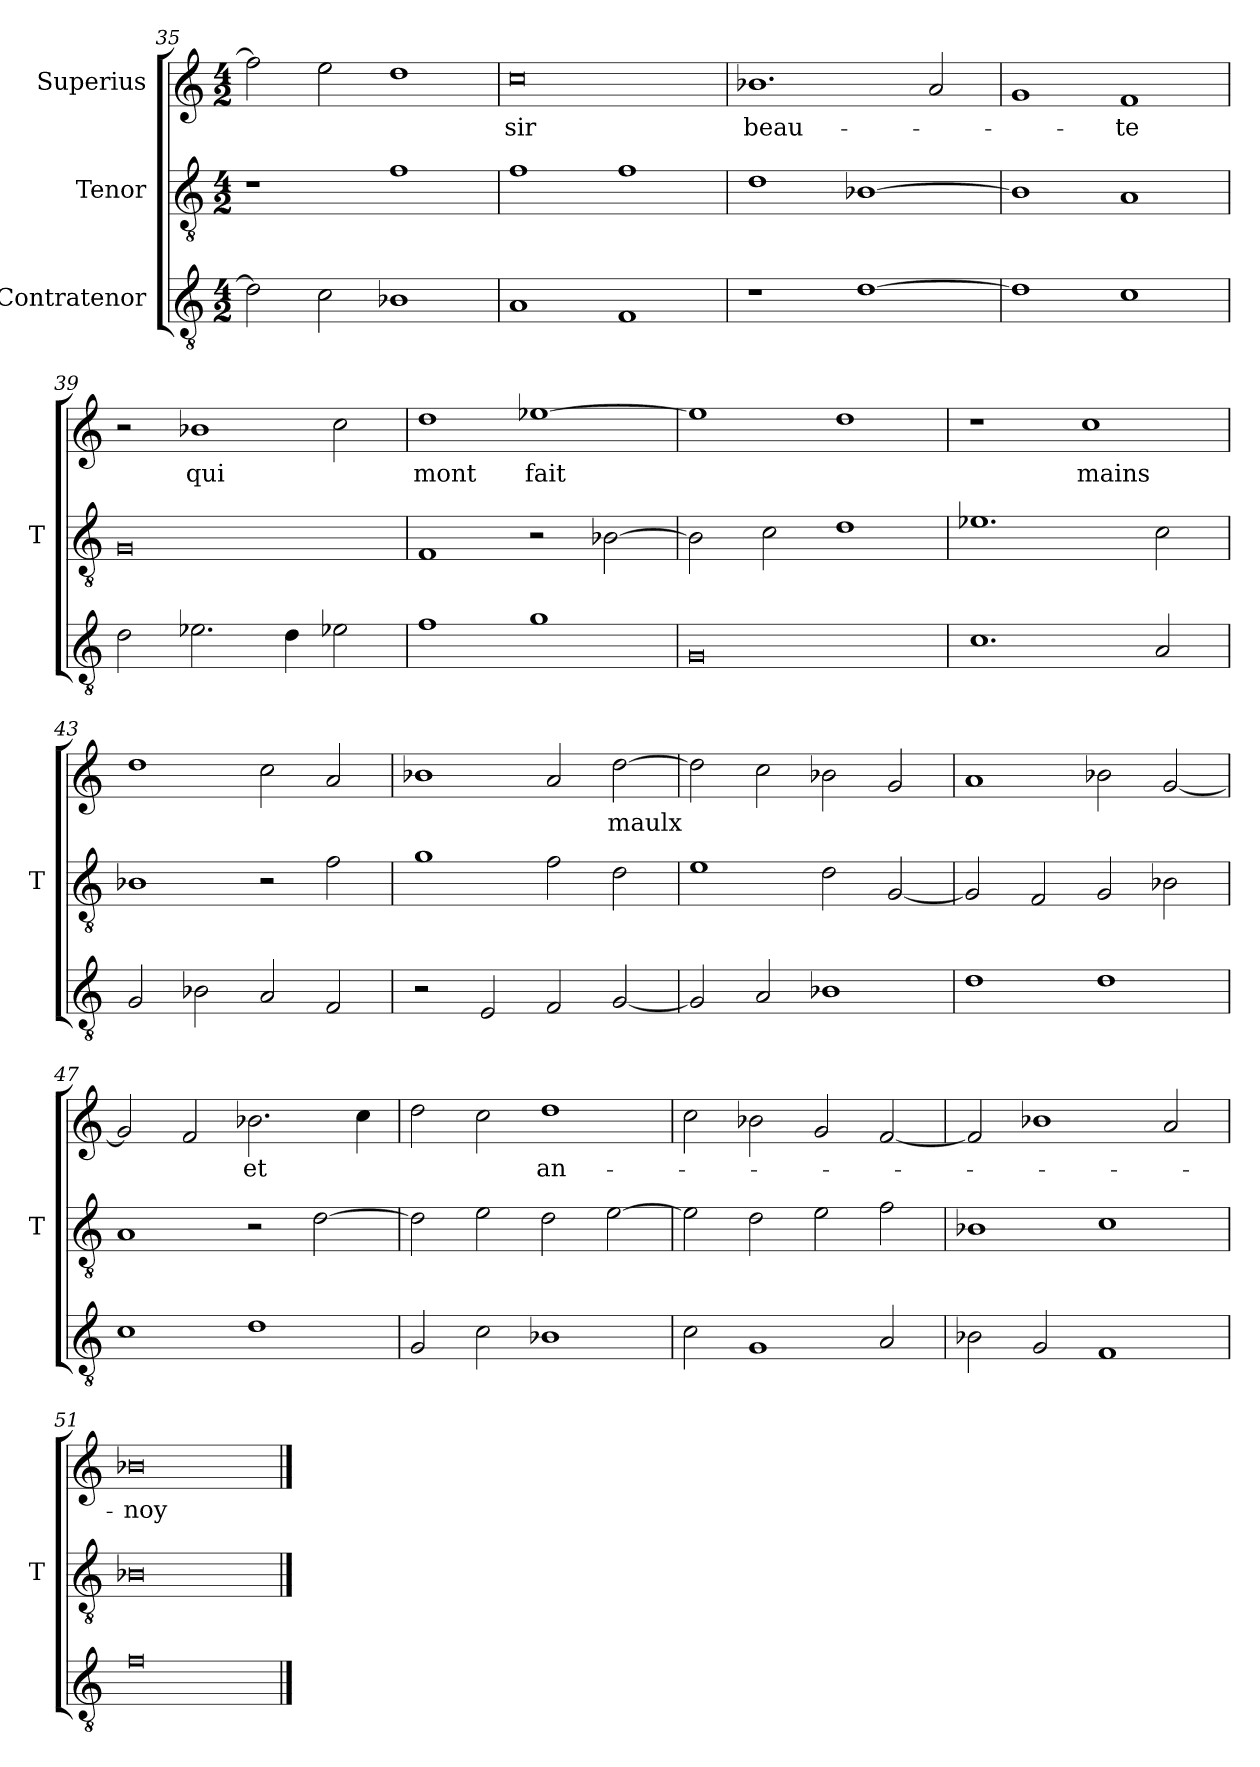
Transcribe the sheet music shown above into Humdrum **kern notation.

**kern	**kern	**kern	**text
*part3	*part2	*part1	*part1
*staff3	*staff2	*staff1	*staff1
*I"Contratenor	*I"Tenor	*I"Superius	*
*	*I'T	*	*
*clefGv2	*clefGv2	*clefG2	*
*M4/2	*M4/2	*M4/2	*
=35	=35	=35	=35
2d]	1r	2ff]	.
2c	.	2ee	.
1B-X	1f	1dd	.
=36	=36	=36	=36
1A	1f	0cc	-sir
1F	1f	.	.
=37	=37	=37	=37
1r	1d	1.b-X	beau-
[1d	[1B-X	.	.
.	.	2a	.
=38	=38	=38	=38
1d]	1B-]	1g	.
1c	1A	1f	-te
=39	=39	=39	=39
2d	0G	2r	.
2.e-X	.	1b-X	-qui
4d	.	.	.
2e-X	.	2cc	.
=40	=40	=40	=40
1f	1F	1dd	-mont
1g	2r	[1ee-X	-fait
.	[2B-X	.	.
=41	=41	=41	=41
0G	2B-]	1ee-]	.
.	2c	.	.
.	1d	1dd	.
=42	=42	=42	=42
1.c	1.e-X	1r	.
.	.	1cc	-mains
2A	2c	.	.
=43	=43	=43	=43
2G	1B-X	1dd	.
2B-X	.	.	.
2A	2r	2cc	.
2F	2f	2a	.
=44	=44	=44	=44
2r	1g	1b-X	.
2E	.	.	.
2F	2f	2a	.
[2G	2d	[2dd	-maulx
=45	=45	=45	=45
2G]	1e	2dd]	.
2A	.	2cc	.
1B-X	2d	2b-X	.
.	[2G	2g	.
=46	=46	=46	=46
1d	2G]	1a	.
.	2F	.	.
1d	2G	2b-X	.
.	2B-X	[2g	.
=47	=47	=47	=47
1c	1A	2g]	.
.	.	2f	.
1d	2r	2.b-X	-et
.	[2d	.	.
.	.	4cc	.
=48	=48	=48	=48
2G	2d]	2dd	.
2c	2e	2cc	.
1B-X	2d	1dd	an-
.	[2e	.	.
=49	=49	=49	=49
2c	2e]	2cc	.
1G	2d	2b-X	.
.	2e	2g	.
2A	2f	[2f	.
=50	=50	=50	=50
2B-X	1B-X	2f]	.
2G	.	1b-X	.
1F	1c	.	.
.	.	2a	.
=51	=51	=51	=51
0f	0B-X	0b-X	-noy
==	==	==	==
*-	*-	*-	*-
